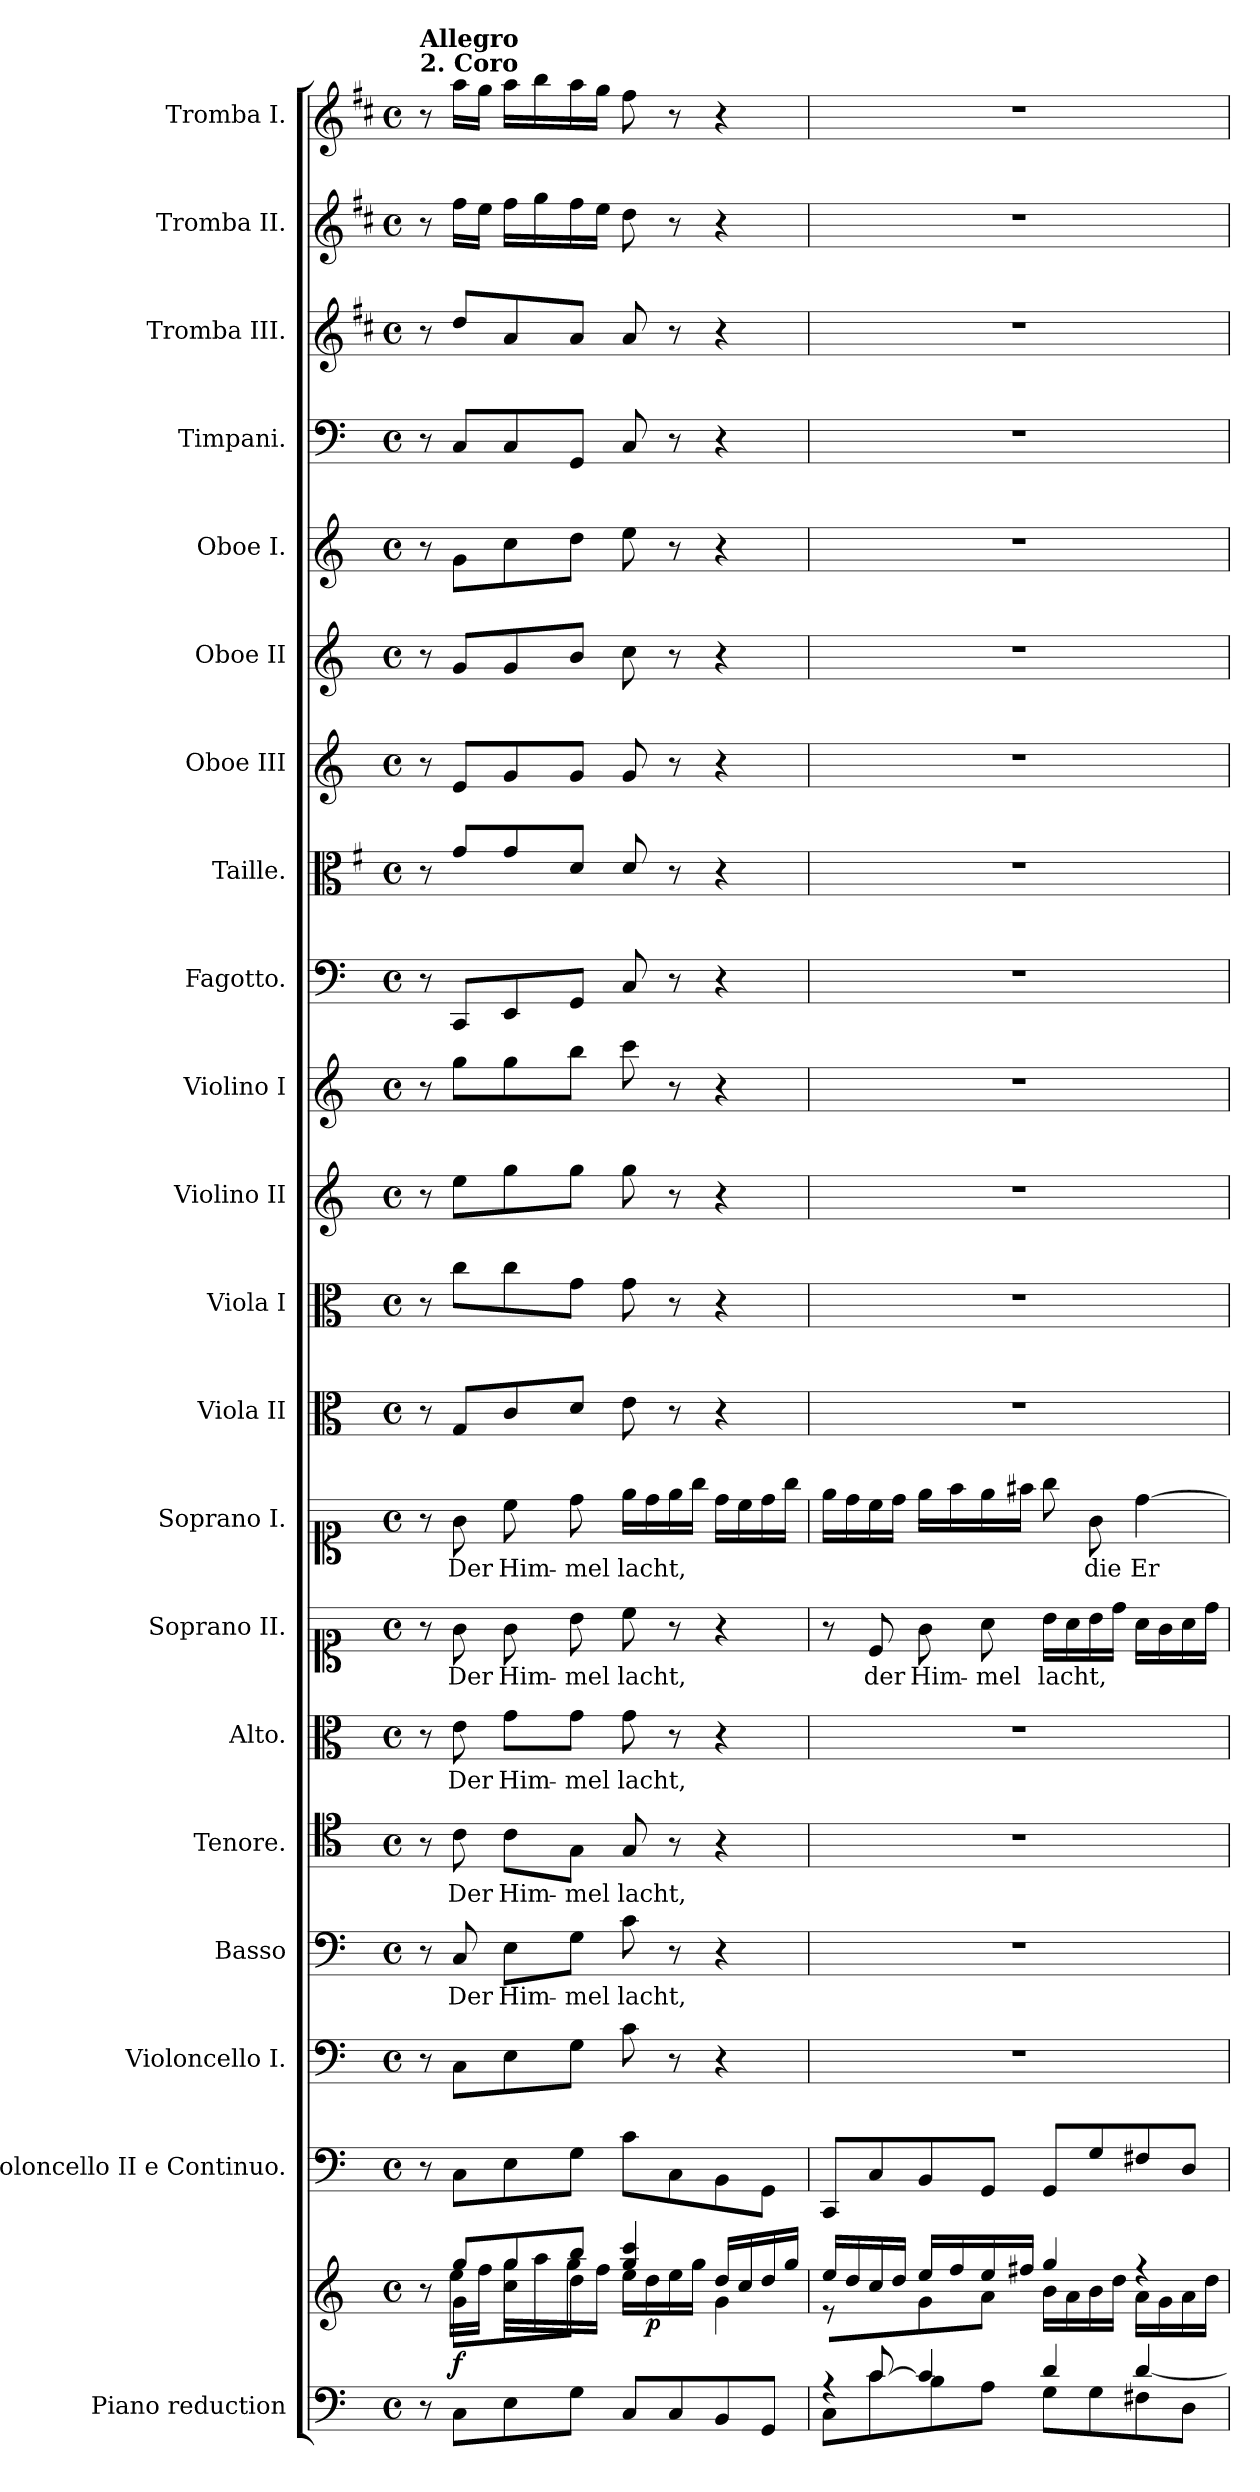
**kern	**kern	**dynam	**kern	**kern	**kern	**text	**kern	**text	**kern	**text	**kern	**text	**kern	**text	**kern	**kern	**kern	**kern	**kern	**kern	**kern	**kern	**kern	**kern	**kern	**kern	**kern
*part21	*part21	*part21	*part20	*part19	*part18	*part18	*part17	*part17	*part16	*part16	*part15	*part15	*part14	*part14	*part13	*part12	*part11	*part10	*part9	*part8	*part7	*part6	*part5	*part4	*part3	*part2	*part1
*staff22	*staff21	*staff21/22	*staff20	*staff19	*staff18	*staff18	*staff17	*staff17	*staff16	*staff16	*staff15	*staff15	*staff14	*staff14	*staff13	*staff12	*staff11	*staff10	*staff9	*staff8	*staff7	*staff6	*staff5	*staff4	*staff3	*staff2	*staff1
*I"Piano reduction	*	*	*I"Violoncello II e Continuo.	*I"Violoncello I.	*I"Basso	*	*I"Tenore.	*	*I"Alto.	*	*I"Soprano II.	*	*I"Soprano I.	*	*I"Viola II	*I"Viola I	*I"Violino II	*I"Violino I	*I"Fagotto.	*I"Taille.	*I"Oboe III	*I"Oboe II	*I"Oboe I.	*I"Timpani.	*I"Tromba III.	*I"Tromba II.	*I"Tromba I.
*I'Pno	*	*	*I'Vc	*I'Vc	*	*	*	*	*	*	*	*	*	*	*	*I'Vla	*	*I'Vln	*	*	*I'Ob	*I'Ob	*I'Ob	*I'Timp	*	*	*
*clefF4	*clefG2	*	*clefF4	*clefF4	*clefF4	*	*clefC4	*	*clefC3	*	*clefC1	*	*clefC1	*	*clefC3	*clefC3	*clefG2	*clefG2	*clefF4	*clefC3	*clefG2	*clefG2	*clefG2	*clefF4	*clefG2	*clefG2	*clefG2
*	*	*	*	*ITrd-7c-12	*	*	*	*	*	*	*	*	*	*	*	*	*	*	*	*ITrd4c7	*	*	*	*	*ITrd1c2	*ITrd1c2	*ITrd1c2
*k[]	*k[]	*	*k[]	*k[]	*k[]	*	*k[]	*	*k[]	*	*k[]	*	*k[]	*	*k[]	*k[]	*k[]	*k[]	*k[]	*k[]	*k[]	*k[]	*k[]	*k[]	*k[]	*k[]	*k[]
*M4/4	*M4/4	*	*M4/4	*M4/4	*M4/4	*	*M4/4	*	*M4/4	*	*M4/4	*	*M4/4	*	*M4/4	*M4/4	*M4/4	*M4/4	*M4/4	*M4/4	*M4/4	*M4/4	*M4/4	*M4/4	*M4/4	*M4/4	*M4/4
*met(c)	*met(c)	*	*met(c)	*met(c)	*met(c)	*	*met(c)	*	*met(c)	*	*met(c)	*	*met(c)	*	*met(c)	*met(c)	*met(c)	*met(c)	*met(c)	*met(c)	*met(c)	*met(c)	*met(c)	*met(c)	*met(c)	*met(c)	*met(c)
=1	=1	=1	=1	=1	=1	=1	=1	=1	=1	=1	=1	=1	=1	=1	=1	=1	=1	=1	=1	=1	=1	=1	=1	=1	=1	=1	=1
*	*^	*	*	*	*	*	*	*	*	*	*	*	*	*	*	*	*	*	*	*	*	*	*	*	*	*	*
*	*	*^	*	*	*	*	*	*	*	*	*	*	*	*	*	*	*	*	*	*	*	*	*	*	*	*	*	*
!	!	!	!	!	!	!	!	!	!	!	!	!	!	!	!	!	!	!	!	!	!	!	!	!	!	!	!	!	!LO:TX:a:B:t=2. Coro
!	!	!	!	!	!	!	!	!	!	!	!	!	!	!	!	!	!	!	!	!	!	!	!	!	!	!	!	!	!LO:TX:a:B:t=Allegro
8r	8r	8ryy	8ryy	.	8r	8r	8r	.	8r	.	8r	.	8r	.	8r	.	8r	8r	8r	8r	8r	8r	8r	8r	8r	8r	8r	8r	8r
!	!	!	!	!LO:DY:b	!	!	!	!LO:LY:b	!	!LO:LY:b	!	!LO:LY:b	!	!LO:LY:b	!	!LO:LY:b	!	!	!	!	!	!	!	!	!	!	!	!	!
8C\L	8gg/L	8g\L	16ee\LL	f	8C\L	8c\L	8C/	Der	8c\	Der	8e\	Der	8g\	Der	8g\	Der	8G/L	8cc\L	8ee\L	8gg\L	8CC/L	8c/L	8e/L	8g/L	8g\L	8C/L	8cc/L	16ee\LL	16gg\LL
.	.	.	16ff\JJ	.	.	.	.	.	.	.	.	.	.	.	.	.	.	.	.	.	.	.	.	.	.	.	.	16dd\JJ	16ff\JJ
!	!	!	!	!	!	!	!	!LO:LY:b	!	!LO:LY:b	!	!LO:LY:b	!	!LO:LY:b	!	!LO:LY:b	!	!	!	!	!	!	!	!	!	!	!	!	!
8E\	8gg/	8cc\	16gg\LL	.	8E\	8e\	8E\L	Him-	8c\L	Him-	8g\L	Him-	8g\	Him-	8cc\	Him-	8c/	8cc\	8gg\	8gg\	8EE/	8c/	8g/	8g/	8cc\	8C/	8g/	16ee\LL	16gg\LL
.	.	.	16aa\	.	.	.	.	.	.	.	.	.	.	.	.	.	.	.	.	.	.	.	.	.	.	.	.	16ff\	16aa\
!	!	!	!	!	!	!	!	!LO:LY:b	!	!LO:LY:b	!	!LO:LY:b	!	!LO:LY:b	!	!LO:LY:b	!	!	!	!	!	!	!	!	!	!	!	!	!
8G\J	8bb/J	8dd\J	16gg\	.	8G\J	8g\J	8G\J	-mel	8G\J	-mel	8g\J	-mel	8b\	-mel	8dd\	-mel	8d/J	8g\J	8gg\J	8bb\J	8GG/J	8G/J	8g/J	8b/J	8dd\J	8GG/J	8g/J	16ee\	16gg\
.	.	.	16ff\JJ	.	.	.	.	.	.	.	.	.	.	.	.	.	.	.	.	.	.	.	.	.	.	.	.	16dd\JJ	16ff\JJ
!	!	!	!	!	!	!	!	!LO:LY:b	!	!LO:LY:b	!	!LO:LY:b	!	!LO:LY:b	!	!LO:LY:b	!	!	!	!	!	!	!	!	!	!	!	!	!
8C/L	4gg/ 4ccc/	16ee\LL	2ryy	.	8c\L	8cc\	8c\	lacht,	8G/	lacht,	8g\	lacht,	8cc\	lacht,	16ee\LL	lacht,	8e\	8g\	8gg\	8ccc\	8C/	8G/	8g/	8cc\	8ee\	8C/	8g/	8cc\	8ee\
!	!	!	!	!LO:DY:b	!	!	!	!	!	!	!	!	!	!	!	!	!	!	!	!	!	!	!	!	!	!	!	!	!
.	.	16dd\	.	p	.	.	.	.	.	.	.	.	.	.	16dd\	.	.	.	.	.	.	.	.	.	.	.	.	.	.
8C/	.	16ee\	.	.	8C\	8r	8r	.	8r	.	8r	.	8r	.	16ee\	.	8r	8r	8r	8r	8r	8r	8r	8r	8r	8r	8r	8r	8r
.	.	16gg\JJ	.	.	.	.	.	.	.	.	.	.	.	.	16gg\JJ	.	.	.	.	.	.	.	.	.	.	.	.	.	.
8BB/	16dd/LL	4g\	.	.	8BB\	4r	4r	.	4r	.	4r	.	4r	.	16dd\LL	.	4r	4r	4r	4r	4r	4r	4r	4r	4r	4r	4r	4r	4r
.	16cc/	.	.	.	.	.	.	.	.	.	.	.	.	.	16cc\	.	.	.	.	.	.	.	.	.	.	.	.	.	.
8GG/J	16dd/	.	.	.	8GG\J	.	.	.	.	.	.	.	.	.	16dd\	.	.	.	.	.	.	.	.	.	.	.	.	.	.
.	16gg/JJ	.	.	.	.	.	.	.	.	.	.	.	.	.	16gg\JJ	.	.	.	.	.	.	.	.	.	.	.	.	.	.
*	*	*v	*v	*	*	*	*	*	*	*	*	*	*	*	*	*	*	*	*	*	*	*	*	*	*	*	*	*	*
=2	=2	=2	=2	=2	=2	=2	=2	=2	=2	=2	=2	=2	=2	=2	=2	=2	=2	=2	=2	=2	=2	=2	=2	=2	=2	=2	=2	=2
*^	*	*	*	*	*	*	*	*	*	*	*	*	*	*	*	*	*	*	*	*	*	*	*	*	*	*	*	*
*	*^	*	*	*	*	*	*	*	*	*	*	*	*	*	*	*	*	*	*	*	*	*	*	*	*	*	*	*	*
8ryy	4rA	8C\L	16ee/LL	8r	.	8CC/L	1r	1r	.	1r	.	1r	.	8r	.	16ee\LL	.	1r	1r	1r	1r	1r	1r	1r	1r	1r	1r	1r	1r	1r
.	.	.	16dd/	.	.	.	.	.	.	.	.	.	.	.	.	16dd\	.	.	.	.	.	.	.	.	.	.	.	.	.	.
!	!	!	!	!	!	!	!	!	!	!	!	!	!	!	!LO:LY:b	!	!	!	!	!	!	!	!	!	!	!	!	!	!	!
[8c/L	.	8c\	16cc/	8ryy	.	8C/	.	.	.	.	.	.	.	8c/	der	16cc\	.	.	.	.	.	.	.	.	.	.	.	.	.	.
.	.	.	16dd/JJ	.	.	.	.	.	.	.	.	.	.	.	.	16dd\JJ	.	.	.	.	.	.	.	.	.	.	.	.	.	.
!	!	!	!	!	!	!	!	!	!	!	!	!	!	!	!LO:LY:b	!	!	!	!	!	!	!	!	!	!	!	!	!	!	!
2.ryy	4c/]	8B\	16ee/LL	8g\	.	8BB/	.	.	.	.	.	.	.	8g\	Him-	16ee\LL	.	.	.	.	.	.	.	.	.	.	.	.	.	.
.	.	.	16ff/	.	.	.	.	.	.	.	.	.	.	.	.	16ff\	.	.	.	.	.	.	.	.	.	.	.	.	.	.
!	!	!	!	!	!	!	!	!	!	!	!	!	!	!	!LO:LY:b	!	!	!	!	!	!	!	!	!	!	!	!	!	!	!
.	.	8A\J	16ee/	8a\J	.	8GG/J	.	.	.	.	.	.	.	8a\	-mel	16ee\	.	.	.	.	.	.	.	.	.	.	.	.	.	.
.	.	.	16ff#X/JJ	.	.	.	.	.	.	.	.	.	.	.	.	16ff#X\JJ	.	.	.	.	.	.	.	.	.	.	.	.	.	.
!	!	!	!	!	!	!	!	!	!	!	!	!	!	!	!LO:LY:b	!	!	!	!	!	!	!	!	!	!	!	!	!	!	!
.	4d/	8G\L	4gg/	16b\LL	.	8GG/L	.	.	.	.	.	.	.	16b\LL	lacht,	8gg\	.	.	.	.	.	.	.	.	.	.	.	.	.	.
.	.	.	.	16a\	.	.	.	.	.	.	.	.	.	16a\	.	.	.	.	.	.	.	.	.	.	.	.	.	.	.	.
!	!	!	!	!	!	!	!	!	!	!	!	!	!	!	!	!	!LO:LY:b	!	!	!	!	!	!	!	!	!	!	!	!	!
.	.	8G\	.	16b\	.	8G/	.	.	.	.	.	.	.	16b\	.	8g\	die	.	.	.	.	.	.	.	.	.	.	.	.	.
.	.	.	.	16dd\JJ	.	.	.	.	.	.	.	.	.	16dd\JJ	.	.	.	.	.	.	.	.	.	.	.	.	.	.	.	.
!	!	!	!	!	!	!	!	!	!	!	!	!	!	!	!	!	!LO:LY:b	!	!	!	!	!	!	!	!	!	!	!	!	!
.	[4d/	8F#X\	4rff	16a\LL	.	8F#X/	.	.	.	.	.	.	.	16a\LL	.	[4dd\	Er-	.	.	.	.	.	.	.	.	.	.	.	.	.
.	.	.	.	16g\	.	.	.	.	.	.	.	.	.	16g\	.	.	.	.	.	.	.	.	.	.	.	.	.	.	.	.
.	.	8D\J	.	16a\	.	8D/J	.	.	.	.	.	.	.	16a\	.	.	.	.	.	.	.	.	.	.	.	.	.	.	.	.
.	.	.	.	16dd\JJ	.	.	.	.	.	.	.	.	.	16dd\JJ	.	.	.	.	.	.	.	.	.	.	.	.	.	.	.	.
*v	*v	*v	*	*	*	*	*	*	*	*	*	*	*	*	*	*	*	*	*	*	*	*	*	*	*	*	*	*	*	*
*	*v	*v	*	*	*	*	*	*	*	*	*	*	*	*	*	*	*	*	*	*	*	*	*	*	*	*	*	*
=	=	=	=	=	=	=	=	=	=	=	=	=	=	=	=	=	=	=	=	=	=	=	=	=	=	=	=
*-	*-	*-	*-	*-	*-	*-	*-	*-	*-	*-	*-	*-	*-	*-	*-	*-	*-	*-	*-	*-	*-	*-	*-	*-	*-	*-	*-
